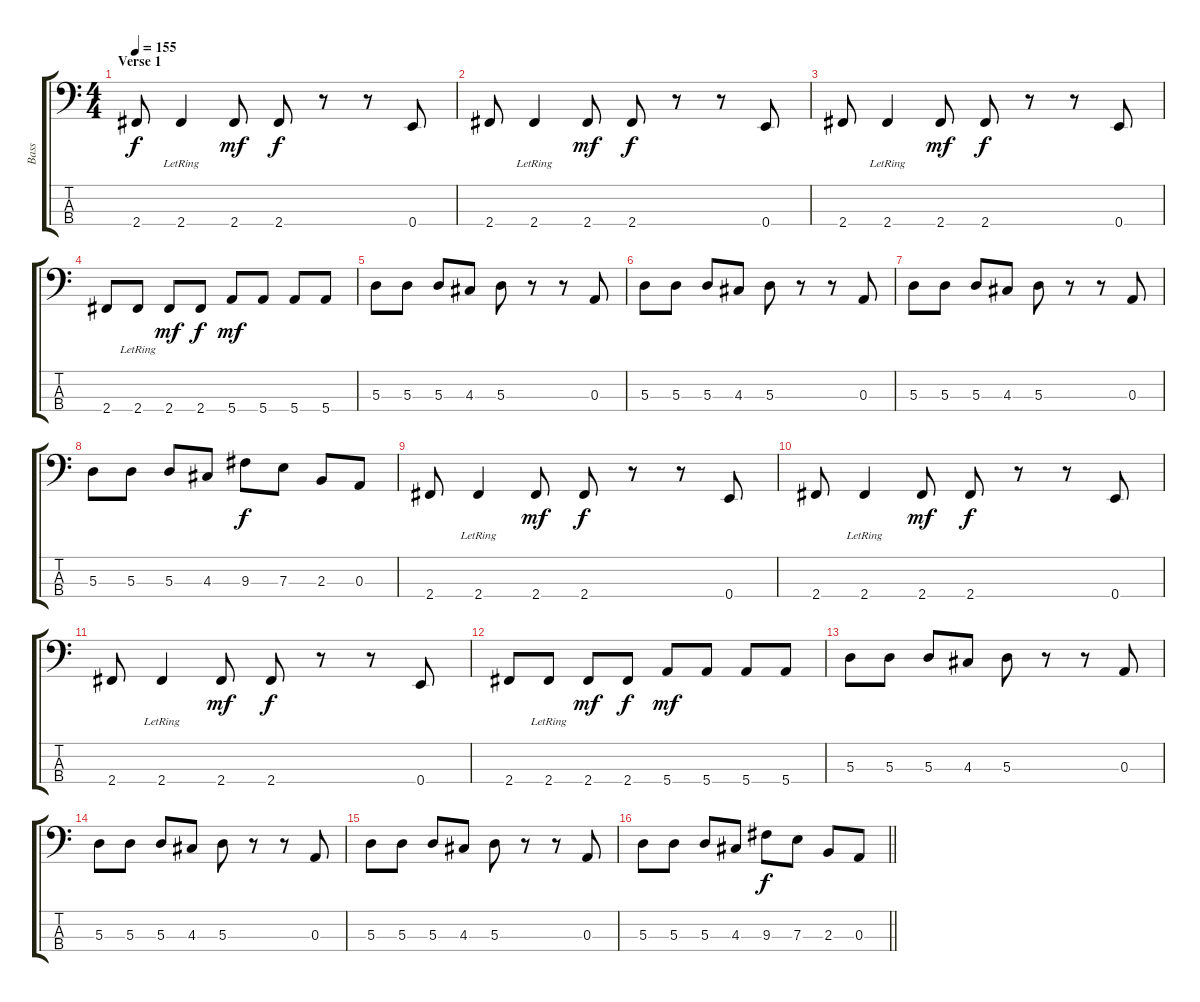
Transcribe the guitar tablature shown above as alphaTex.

\track ("Bass" "Bass") {instrument electricbassfinger}
\staff {score tabs}
\tuning (G2 D2 A1 E1) {hide}
\ts (4 4)
\section ("" "Verse 1")
\tempo 155
\clef f4
\ks c
2.4.8{dy f} 2.4{lr}.4 2.4.8{dy mf} 2.4.8{dy f} r.8 r.8 0.4.8 |
2.4.8 2.4{lr}.4 2.4.8{dy mf} 2.4.8{dy f} r.8 r.8 0.4.8 |
2.4.8 2.4{lr}.4 2.4.8{dy mf} 2.4.8{dy f} r.8 r.8 0.4.8 |
2.4.8 2.4{lr}.8 2.4.8{dy mf} 2.4.8{dy f} 5.4.8{dy mf} 5.4.8 5.4.8 5.4.8 |
5.3.8 5.3.8 5.3.8 4.3.8 5.3.8 r.8 r.8 0.3.8 |
5.3.8 5.3.8 5.3.8 4.3.8 5.3.8 r.8 r.8 0.3.8 |
5.3.8 5.3.8 5.3.8 4.3.8 5.3.8 r.8 r.8 0.3.8 |
5.3.8 5.3.8 5.3.8 4.3.8 9.3.8{dy f} 7.3.8 2.3.8 0.3.8 |
2.4.8 2.4{lr}.4 2.4.8{dy mf} 2.4.8{dy f} r.8 r.8 0.4.8 |
2.4.8 2.4{lr}.4 2.4.8{dy mf} 2.4.8{dy f} r.8 r.8 0.4.8 |
2.4.8 2.4{lr}.4 2.4.8{dy mf} 2.4.8{dy f} r.8 r.8 0.4.8 |
2.4.8 2.4{lr}.8 2.4.8{dy mf} 2.4.8{dy f} 5.4.8{dy mf} 5.4.8 5.4.8 5.4.8 |
5.3.8 5.3.8 5.3.8 4.3.8 5.3.8 r.8 r.8 0.3.8 |
5.3.8 5.3.8 5.3.8 4.3.8 5.3.8 r.8 r.8 0.3.8 |
5.3.8 5.3.8 5.3.8 4.3.8 5.3.8 r.8 r.8 0.3.8 |
\barLineRight lightlight
5.3.8 5.3.8 5.3.8 4.3.8 9.3.8{dy f} 7.3.8 2.3.8 0.3.8
